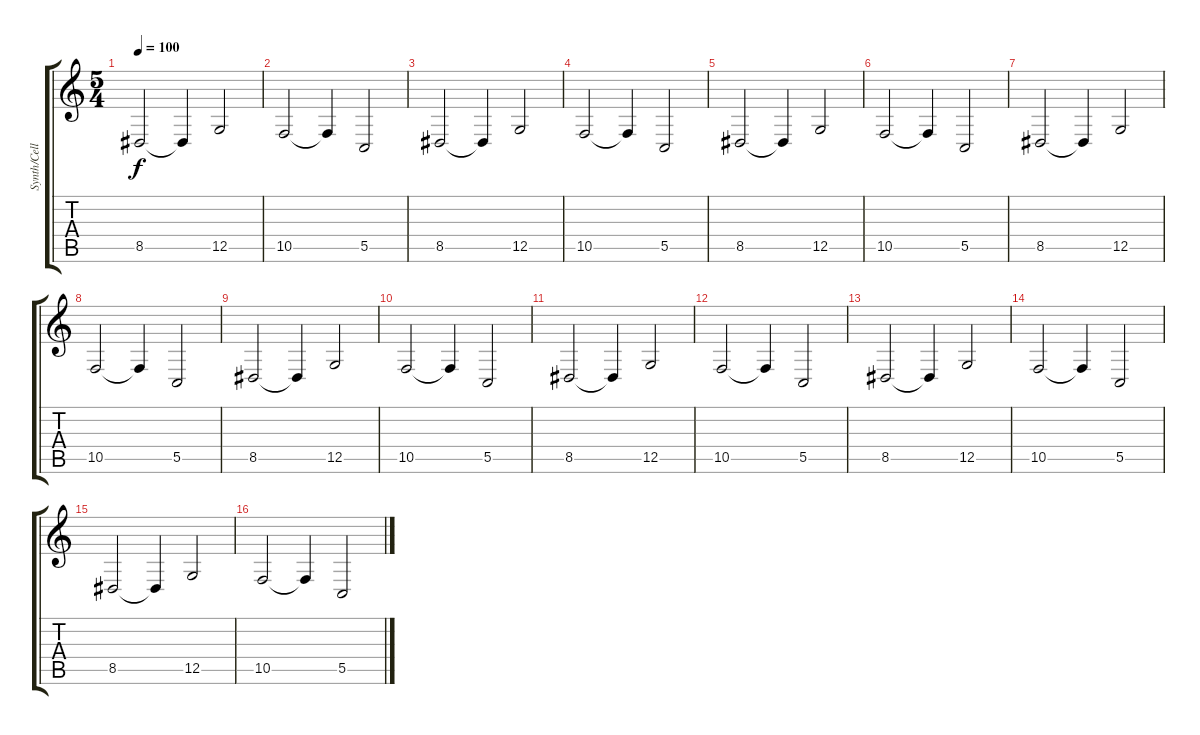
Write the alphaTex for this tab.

\track ("Synth/Cello 2" "Synth/Cell") {instrument stringensemble2}
\staff {score tabs}
\tuning (D4 A3 F3 C3 G2 D2) {hide}
\ts (5 4)
\tempo 100
\clef g2
\ks c
8.5.2{dy f} 8.5{t}.4 12.5.2 |
10.5.2 10.5{t}.4 5.5.2 |
8.5.2 8.5{t}.4 12.5.2 |
10.5.2 10.5{t}.4 5.5.2 |
8.5.2 8.5{t}.4 12.5.2 |
10.5.2 10.5{t}.4 5.5.2 |
8.5.2 8.5{t}.4 12.5.2 |
10.5.2 10.5{t}.4 5.5.2 |
8.5.2 8.5{t}.4 12.5.2 |
10.5.2 10.5{t}.4 5.5.2 |
8.5.2 8.5{t}.4 12.5.2 |
10.5.2{volume 10} 10.5{t}.4 5.5.2 |
8.5.2 8.5{t}.4 12.5.2 |
10.5.2 10.5{t}.4 5.5.2 |
8.5.2 8.5{t}.4 12.5.2 |
10.5.2 10.5{t}.4 5.5.2
